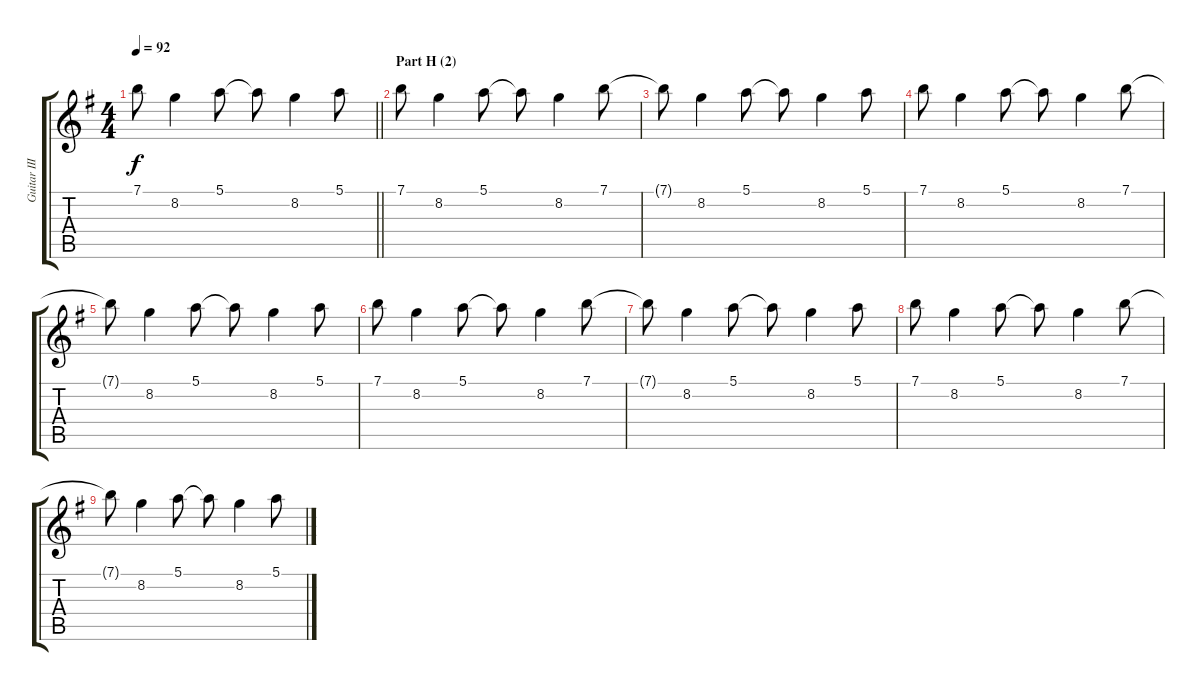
\track ("Guitar III (Inoran)" "Guitar III") {instrument distortionguitar}
\staff {score tabs}
\tuning (E4 B3 G3 D3 A2 E2) {hide}
\ts (4 4)
\tempo 92
\clef g2
\barLineRight lightlight
\ks g
7.1{t}.8{dy f} 8.2.4 5.1.8 5.1{t}.8 8.2.4 5.1.8 |
\section ("" "Part H (2)")
7.1.8 8.2.4 5.1.8 5.1{t}.8 8.2.4 7.1.8 |
7.1{t}.8 8.2.4 5.1.8 5.1{t}.8 8.2.4 5.1.8 |
7.1.8 8.2.4 5.1.8 5.1{t}.8 8.2.4 7.1.8 |
7.1{t}.8 8.2.4 5.1.8 5.1{t}.8 8.2.4 5.1.8 |
7.1.8 8.2.4 5.1.8 5.1{t}.8 8.2.4 7.1.8 |
7.1{t}.8 8.2.4 5.1.8 5.1{t}.8 8.2.4 5.1.8 |
7.1.8 8.2.4 5.1.8 5.1{t}.8 8.2.4 7.1.8 |
7.1{t}.8 8.2.4 5.1.8 5.1{t}.8 8.2.4 5.1.8
